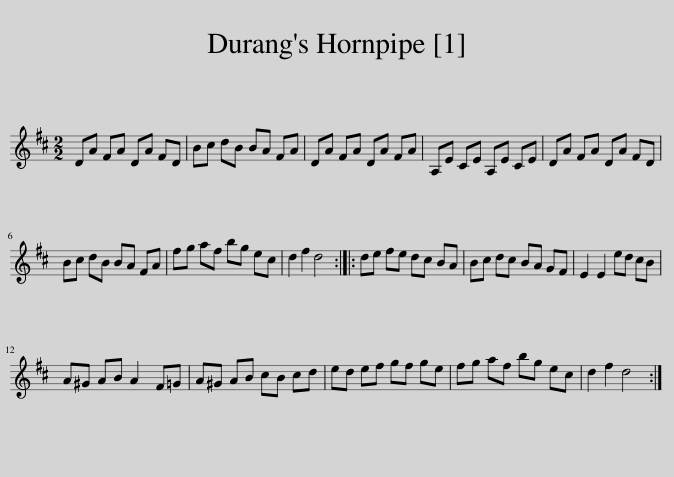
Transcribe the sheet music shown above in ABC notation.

X:1
L:1/8
M:2/2
I:linebreak $
K:D
V:1 treble
V:1
 DA FA DA FD | Bc dB BA FA | DA FA DA FA | A,E CE A,E CE | DA FA DA FD |$ %5
 Bc dB BA FA | fg af bg ec | d2 f2 d4 :: de fe dc BA | Bc dc BA GF | %10
 E2 E2 ed cB |$ A^G AB A2 F=G | A^G AB cB cd | ed ef gf ge | fg af bg ec | %15
 d2 f2 d4 :| %16
